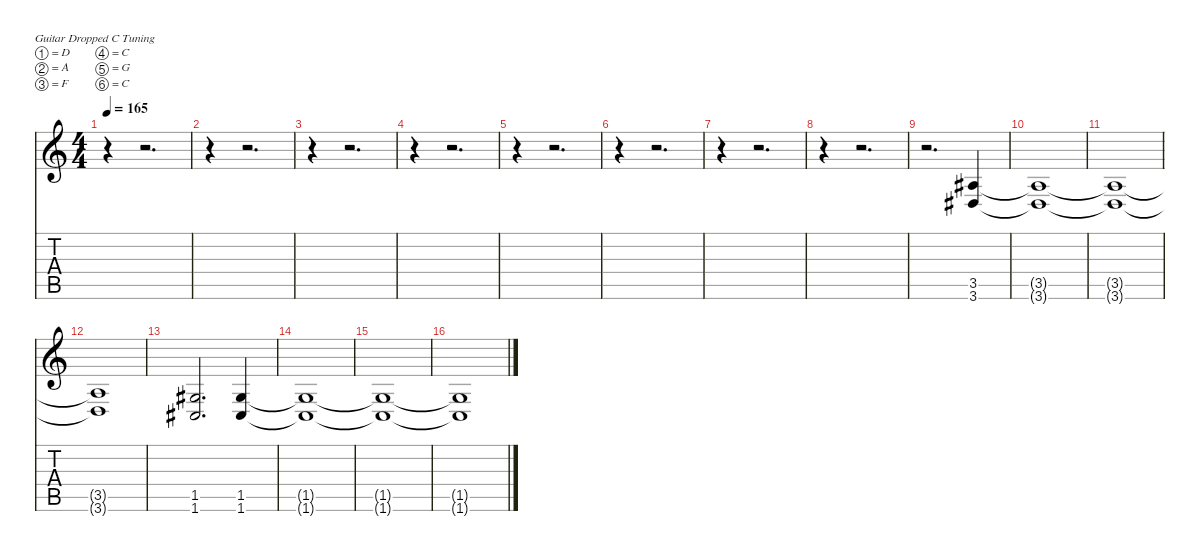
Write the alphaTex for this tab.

\defaultSystemsLayout 4
\hideDynamics
\bracketExtendMode nobrackets
\singleTrackTrackNamePolicy hidden
\multiTrackTrackNamePolicy hidden
\firstSystemTrackNameMode fullname
\firstSystemTrackNameOrientation horizontal
\otherSystemsTrackNameOrientation horizontal
\track ("Devin Townsend (Guitar 2)" "dist.guit.") {instrument distortionguitar}
\staff {score tabs}
\tuning (D4 A3 F3 C3 G2 C2)
\ts (4 4)
\tempo 165
\clef g2
\ks c
r.4{dy f beam Down} r.2{d beam Down} |
r.4{beam Down} r.2{d beam Down} |
r.4{beam Down} r.2{d beam Down} |
r.4{beam Down} r.2{d beam Down} |
r.4{beam Down} r.2{d beam Down} |
r.4{beam Down} r.2{d beam Down} |
r.4{beam Down} r.2{d beam Down} |
r.4{beam Down} r.2{d beam Down} |
r.2{d beam Down} (3.5{acc #} 3.6{acc #}).4{beam Up} |
(3.5{t acc #} 3.6{t acc #}).1{beam Up} |
(3.5{t acc #} 3.6{t acc #}).1{beam Up} |
(3.5{t acc #} 3.6{t acc #}).1{beam Up} |
(1.5{acc #} 1.6{acc #}).2{d beam Up} (1.5{acc #} 1.6{acc #}).4{beam Up} |
(1.5{t acc #} 1.6{t acc #}).1{beam Up} |
(1.5{t acc #} 1.6{t acc #}).1{beam Up} |
(1.5{t acc #} 1.6{t acc #}).1{beam Up}
